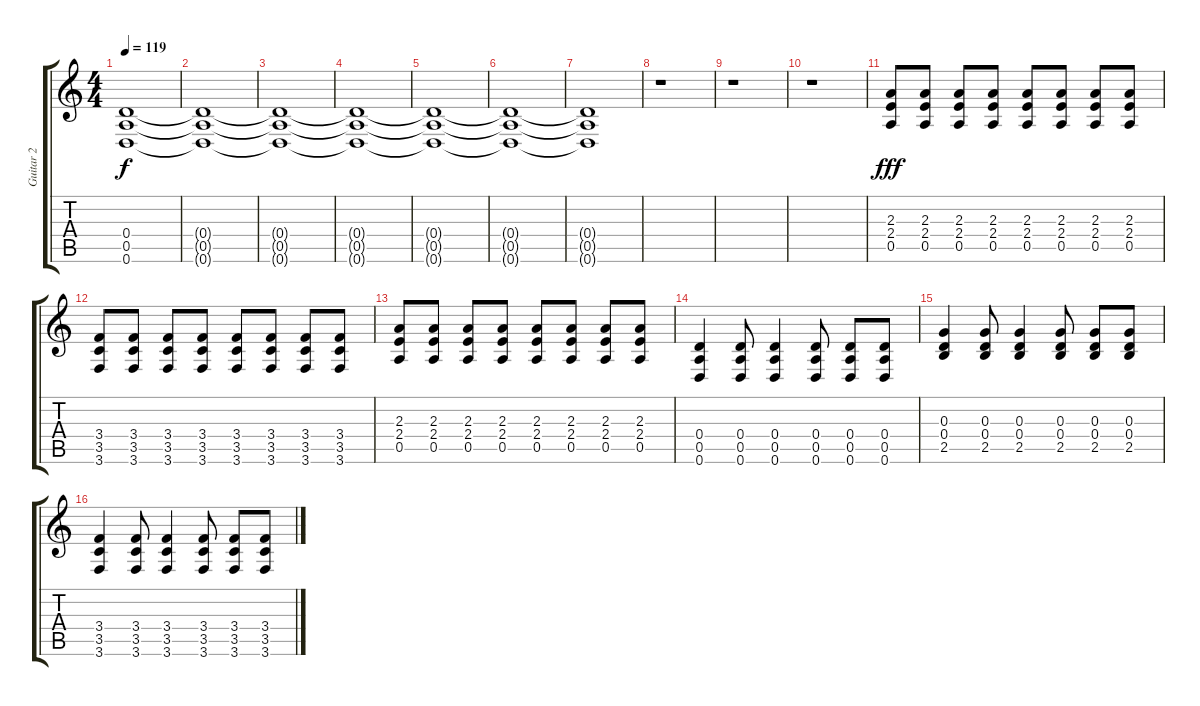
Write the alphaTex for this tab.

\track ("Guitar 2" "Guitar 2") {instrument overdrivenguitar}
\staff {score tabs}
\tuning (E4 B3 G3 D3 A2 D2) {hide}
\ts (4 4)
\tempo 119
\clef g2
\ks c
(0.4{t} 0.5{t} 0.6{t}).1{dy f} |
(0.4{t} 0.5{t} 0.6{t}).1 |
(0.4{t} 0.5{t} 0.6{t}).1 |
(0.4{t} 0.5{t} 0.6{t}).1 |
(0.4{t} 0.5{t} 0.6{t}).1 |
(0.4{t} 0.5{t} 0.6{t}).1 |
(0.4{t} 0.5{t} 0.6{t}).1 |
r.1 |
r.1 |
r.1 |
(2.3 2.4 0.5).8{dy fff} (2.3 2.4 0.5).8 (2.3 2.4 0.5).8 (2.3 2.4 0.5).8 (2.3 2.4 0.5).8 (2.3 2.4 0.5).8 (2.3 2.4 0.5).8 (2.3 2.4 0.5).8 |
(3.4 3.5 3.6).8 (3.4 3.5 3.6).8 (3.4 3.5 3.6).8 (3.4 3.5 3.6).8 (3.4 3.5 3.6).8 (3.4 3.5 3.6).8 (3.4 3.5 3.6).8 (3.4 3.5 3.6).8 |
(2.3 2.4 0.5).8 (2.3 2.4 0.5).8 (2.3 2.4 0.5).8 (2.3 2.4 0.5).8 (2.3 2.4 0.5).8 (2.3 2.4 0.5).8 (2.3 2.4 0.5).8 (2.3 2.4 0.5).8 |
(0.4 0.5 0.6).4 (0.4 0.5 0.6).8 (0.4 0.5 0.6).4 (0.4 0.5 0.6).8 (0.4 0.5 0.6).8 (0.4 0.5 0.6).8 |
(0.3 0.4 2.5).4 (0.3 0.4 2.5).8 (0.3 0.4 2.5).4 (0.3 0.4 2.5).8 (0.3 0.4 2.5).8 (0.3 0.4 2.5).8 |
(3.4 3.5 3.6).4 (3.4 3.5 3.6).8 (3.4 3.5 3.6).4 (3.4 3.5 3.6).8 (3.4 3.5 3.6).8 (3.4 3.5 3.6).8
